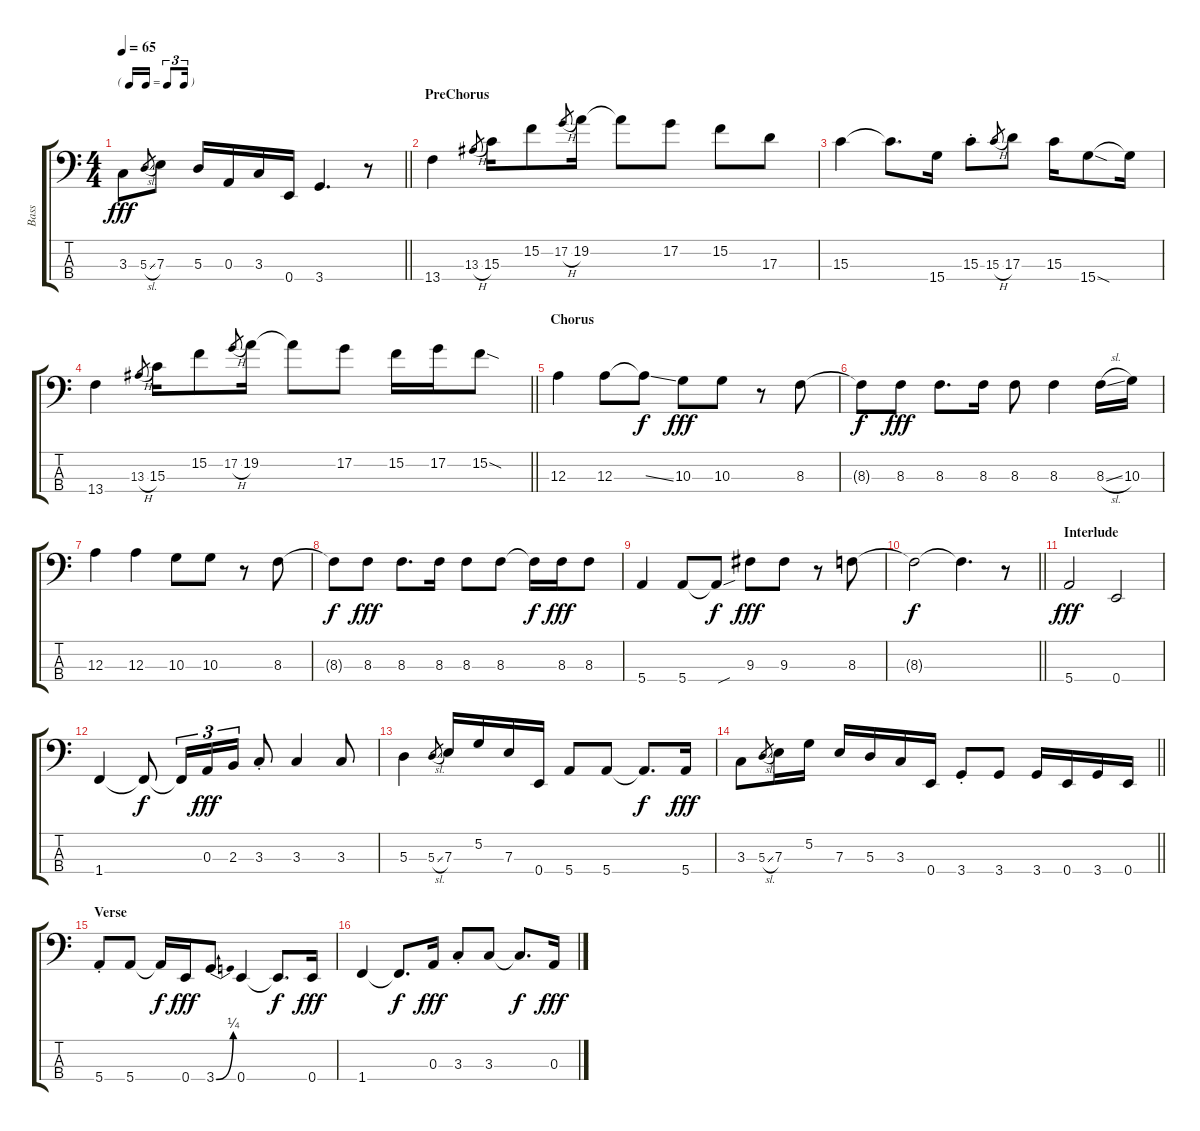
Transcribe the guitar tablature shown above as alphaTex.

\track ("Bass" "Bass") {instrument electricbassfinger}
\staff {score tabs}
\tuning (G2 D2 A1 E1) {hide}
\ts (4 4)
\tf triplet16th
\tempo 65
\clef f4
\barLineRight lightlight
\ks c
3.3.8{dy fff} 5.3{sl}.8{gr} 7.3.8 5.3.16 0.3.16 3.3.16 0.4.16 3.4.4{d} r.8 |
\section ("" "PreChorus")
13.4.4 13.3{h}.8{gr} 15.3.16 15.2.8 17.2{h}.8{gr} 19.2.16 19.2{t}.8 17.2.8 15.2.8 17.3.8 |
15.3.4 15.3{t}.8{d} 15.4.16 15.3{st}.8 15.3{h}.8{gr} 17.3.8 15.3.16 15.4{sod}.8 15.4{t}.16 |
\barLineRight lightlight
13.4.4 13.3{h}.8{gr} 15.3.16 15.2.8 17.2{h}.8{gr} 19.2.16 19.2{t}.8 17.2.8 15.2.16 17.2.16 15.2{sod}.8 |
\section ("" "Chorus")
12.3.4 12.3.8 12.3{ss t}.8{dy f} 10.3.8{dy fff} 10.3.8 r.8 8.3.8 |
8.3{t}.8{dy f} 8.3.8{dy fff} 8.3.8{d} 8.3.16 8.3.8 8.3.4 8.3{sl}.16 10.3.16 |
12.3.4 12.3.4 10.3.8 10.3.8 r.8 8.3.8 |
8.3{t}.8{dy f} 8.3.8{dy fff} 8.3.8{d} 8.3.16 8.3.8 8.3.8 8.3{t}.16{dy f} 8.3.16{dy fff} 8.3.8 |
5.4.4 5.4.8 5.4{sou t}.8{dy f} 9.3.8{dy fff} 9.3.8 r.8 8.3.8 |
\barLineRight lightlight
8.3{t}.2{dy f} 8.3{t}.4{d} r.8 |
\section ("" "Interlude")
5.4.2{dy fff} 0.4.2 |
1.4.4 1.4{t}.8{dy f} 1.4{t}.16{tu (3 2)} 0.3.16{tu (3 2) dy fff} 2.3.16{tu (3 2)} 3.3{st}.8 3.3.4 3.3.8 |
5.3.4 5.3{sl}.8{gr} 7.3.16 5.2.16 7.3.16 0.4.16 5.4.8 5.4.8 5.4{t}.8{d dy f} 5.4.16{dy fff} |
\barLineRight lightlight
3.3.8 5.3{sl}.8{gr} 7.3.16 5.2.16 7.3.16 5.3.16 3.3.16 0.4.16 3.4{st}.8 3.4.8 3.4.16 0.4.16 3.4.16 0.4.16 |
\section ("" "Verse")
5.4{st}.8 5.4.8 5.4{t}.16{dy f} 0.4.16{dy fff} 3.4{be (bend 0 0 60 1)}.8 0.4.4 0.4{t}.8{d dy f} 0.4.16{dy fff} |
1.4.4 1.4{t}.8{d dy f} 0.3.16{dy fff} 3.3{st}.8 3.3.8 3.3{t}.8{d dy f} 0.3.16{dy fff}
